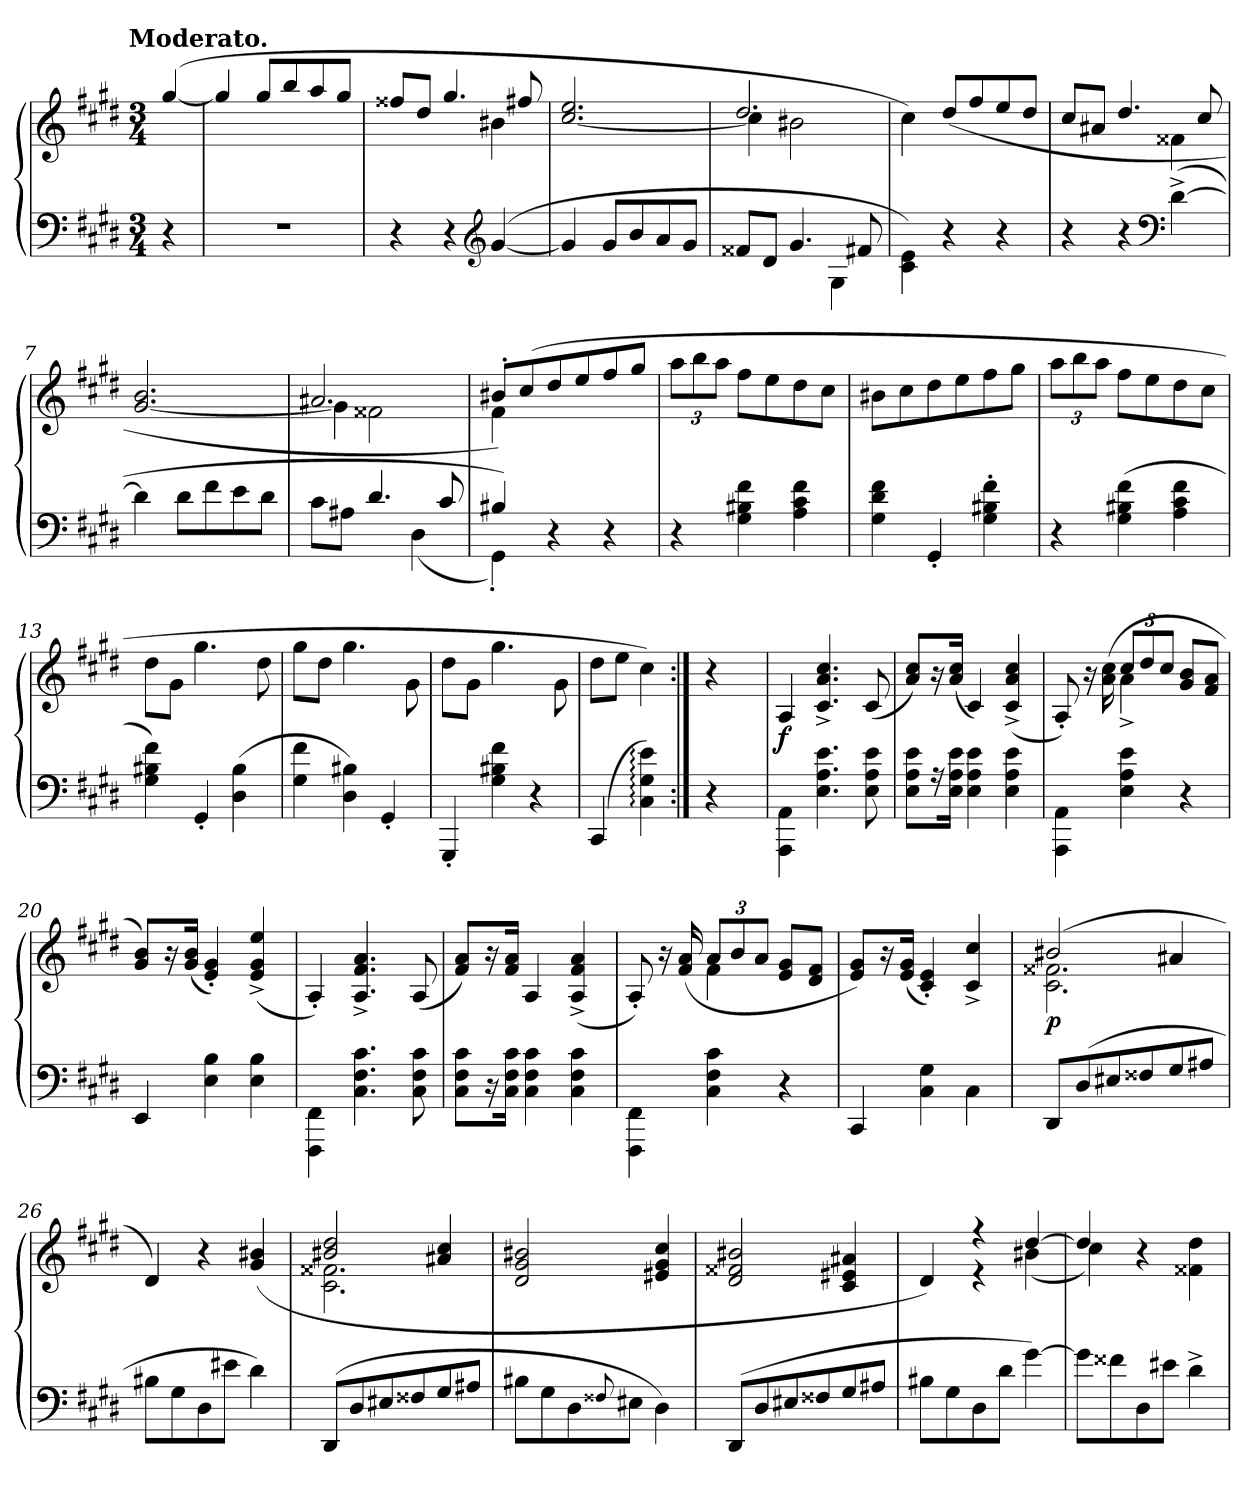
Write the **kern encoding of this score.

**kern	**kern	**dynam
*part1	*part1	*part1
*staff2	*staff1	*staff1/2
*clefF4	*clefG2	*
*k[f#c#g#d#]	*k[f#c#g#d#]	*
*c#:	*c#:	*
!!LO:TX:omd:t=Moderato.
*M3/4	*M3/4	*
*MM108	*MM108	*
=	=	=
4r	([4gg#/	.
=1	=1	=1
2.r	4gg#/]	.
.	8gg#/L	.
.	8bb	.
.	8aa	.
.	8gg#J	.
=2	=2	=2
*	*^	*
4r	8ff##X/L	2ryy	.
.	8dd#/J	.	.
4r	4.gg#	.	.
*clefG2	*	*	*
([4g#	.	4b#X	.
.	8ff#X	.	.
*	*v	*v	*
=3	=3	=3
4g#]	2.ee/ [2.cc#/	.
8g#L	.	.
8b	.	.
8a	.	.
8g#J	.	.
=4	=4	=4
*^	*^	*
8f##XL	4ryy	2.dd#/	4cc#]	.
8d#J	.	.	.	.
4.g#	4ryy	.	2b#X	.
.	4G#	.	.	.
8f#X	.	.	.	.
*v	*v	*	*	*
*	*v	*v	*
=5	=5	=5
4e\ 4c#\)	4cc#)	.
4r	(>8dd#/L	.
.	8ff#/	.
4r	8ee/	.
.	8dd#/J	.
=6	=6	=6
*	*^	*
4r	8cc#/L	2ryy	.
.	8a#XJ	.	.
4r	4.dd#	.	.
*clefF4	*	*	*
(>[4d#^<	.	4f##X	.
.	8cc#	.	.
*	*v	*v	*
=7	=7	=7
4d#]	2.b [2.g#	.
8d#L	.	.
8f#	.	.
8e	.	.
8d#J	.	.
=8	=8	=8
*^	*^	*
8c#\L	4ryy	2.a#X	4g#]	.
8A#XJ	.	.	.	.
4.d#	4ryy	.	2f##X	.
.	(>4D#	.	.	.
8c#	.	.	.	.
=9	=9	=9	=9	=9
4B#X/)	4GG#'>\)	8b#X'>L)	4f#	.
.	.	(8cc#	.	.
4r	2ryy	8dd#	2ryy	.
.	.	8ee	.	.
4r	.	8ff#	.	.
.	.	8gg#J	.	.
*v	*v	*	*	*
*	*v	*v	*
=10	=10	=10
*	*Xbrackettup	*
4r	12aaL	.
.	12bb	.
.	12aaJ	.
4f# 4B#X 4G#	8ff#L	.
.	8ee	.
4f# 4c# 4A	8dd#	.
.	8cc#J	.
=11	=11	=11
4f# 4d# 4G#	8b#XL	.
.	8cc#	.
4GG#'<	8dd#	.
.	8ee	.
4f#'> 4B#X'> 4G#'>	8ff#	.
.	8gg#J	.
=12	=12	=12
4r	12aaL	.
.	12bb	.
.	12aaJ	.
(4f# 4B#X 4G#	8ff#L	.
.	8ee	.
4f# 4c# 4A	8dd#	.
.	8cc#J	.
=13	=13	=13
4f# 4B#X 4G#)	8dd#\L	.
.	8g#\J	.
4GG#'<	4.gg#	.
(4B# 4D#	.	.
.	8dd#	.
=14	=14	=14
4f# 4G#	8gg#L	.
.	8dd#J	.
4B#X 4D#)	4.gg#	.
4GG#'<	.	.
.	8g#\	.
=15	=15	=15
4GGG#'<	8dd#\L	.
.	8g#\J	.
4f# 4B#X 4G#	4.gg#	.
4r	.	.
.	8g#\	.
=16	=16	=16
(>4CC#	8dd#L	.
.	8eeJ	.
4e: 4G#: 4C#:)	4cc#)	.
=:|!	=:|!	=:|!
4r	4r	.
=17	=17	=17
4AA\ 4AAA\	4A/	f
4.e 4.A 4.E	4.cc#^< 4.a^< 4.c#^<	.
8e 8A 8E	(<8c#	.
=18	=18	=18
8e 8A 8EL	8cc#/ 8a/L)	.
16r	16r	.
16e 16A 16EJk	(16cc# 16aJk	.
4e 4A 4E	4c#)	.
4e 4A 4E	(>4cc#^< 4a^< 4c#^<	.
=19	=19	=19
*	*^	*
4AA\ 4AAA\	8A'/)	4ryy	.
.	16r	.	.
.	(16cc# 16a	.	.
4e 4A 4E	12cc#L	4a^<	.
.	12dd#	.	.
.	12cc#J	.	.
4r	8b 8g#L	4ryy	.
.	8a 8f#J	.	.
*	*v	*v	*
=20	=20	=20
4EE	8b 8g#L)	.
.	16r	.
.	(>16b 16g#Jk	.
4B 4E	4g#'> 4e'>)	.
4B 4E	(>4ee^< 4g#^< 4e^<	.
=21	=21	=21
4FF#\ 4FFF#\	4A'>/)	.
4.c# 4.F# 4.C#	4.a^< 4.f#^< 4.A^<	.
8c# 8F# 8C#	(<8A	.
=22	=22	=22
8c# 8F# 8C#L	8a 8f#L)	.
16r	16r	.
16c# 16F# 16C#Jk	16a 16f#Jk	.
4c# 4F# 4C#	4A	.
4c# 4F# 4C#	(>4a^< 4f#^< 4A^<	.
=23	=23	=23
*	*^	*
4FF#\ 4FFF#\	8A'>/)	4ryy	.
.	16r	.	.
.	(>16a 16f#	.	.
4c# 4F# 4C#	12aL	4f#	.
.	12b	.	.
.	12aJ	.	.
4r	8g# 8eL	4ryy	.
.	8f# 8d#J	.	.
*	*v	*v	*
=24	=24	=24
4CC#	8g# 8eL)	.
.	16r	.
.	(<16g# 16eJk	.
4G# 4C#	4e'< 4c#'<)	.
4C#\	4cc#^< 4c#^<	.
=25	=25	=25
*	*^	*
8DD#L	(2b#X	2.f##X 2.c#	p
(8D#	.	.	.
8E#X	.	.	.
8F##X	.	.	.
8G#	4a#X	.	.
8A#XJ	.	.	.
*	*v	*v	*
=26	=26	=26
8B#XL	4d#)	.
8G#	.	.
8D#	4r	.
8e#XJ	.	.
4d#)	(>4b#X 4g#	.
=27	=27	=27
*	*^	*
(8DD#L	2dd# 2b#X	2.f##X 2.c#	.
8D#	.	.	.
8E#X	.	.	.
8F##X	.	.	.
8G#	4cc# 4a#X	.	.
8A#XJ	.	.	.
*	*v	*v	*
=28	=28	=28
8B#XL	2b#X 2g# 2d#	.
8G#	.	.
8D#	.	.
8qqF##X/	.	.
8E#XJ	.	.
4D#)	4cc# 4g# 4e#X	.
=29	=29	=29
(8DD#L	2b#X 2f##X 2d#	.
8D#	.	.
8E#X	.	.
8F##X	.	.
8G#	4a#X 4e#X 4c#	.
8A#XJ	.	.
=30	=30	=30
*	*^	*
8B#XL	4d#)	4ryy	.
8G#	.	.	.
8D#	4r	4r	.
8d#J	.	.	.
[4g#)	[4dd#	(4b#X	.
=31	=31	=31	=31
8g#L]	4dd#]	4cc#)	.
8f##X	.	.	.
8D#	4r	2ryy	.
8e#XJ	.	.	.
4d#^>	4f##X\ 4dd#\	.	.
*	*v	*v	*
=	=	=
*-	*-	*-
